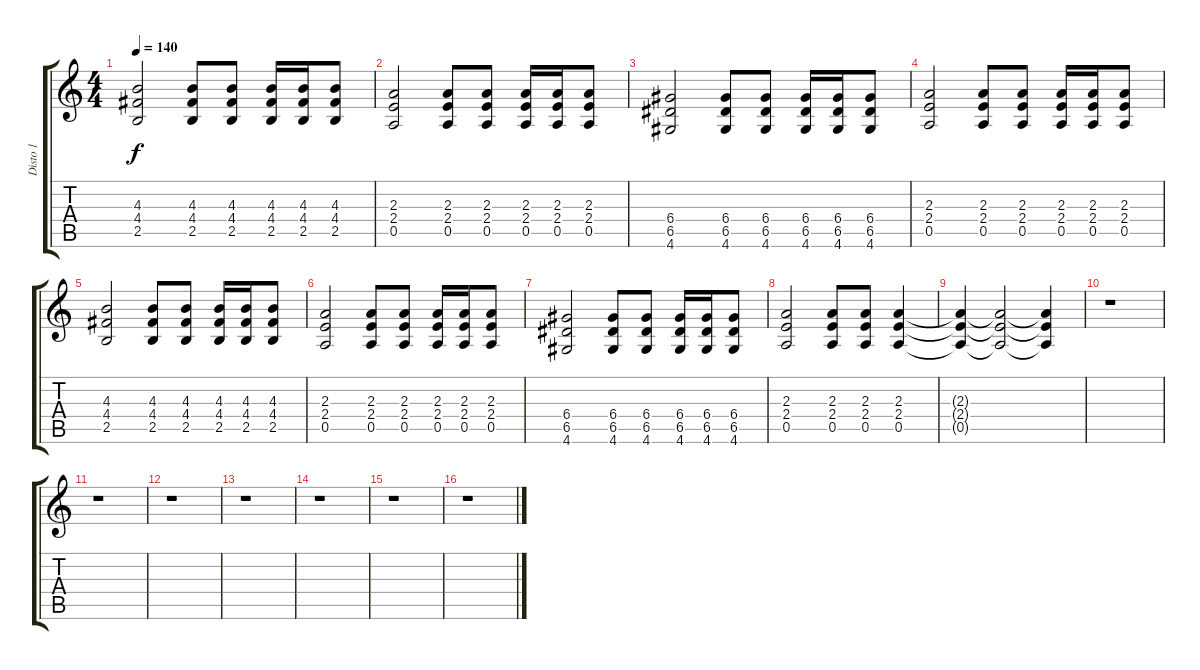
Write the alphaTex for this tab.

\track ("Disto 1" "Disto 1") {instrument distortionguitar}
\staff {score tabs}
\tuning (E4 B3 G3 D3 A2 E2) {hide}
\ts (4 4)
\tempo 140
\clef g2
\ks c
(4.3 4.4 2.5).2{dy f} (4.3 4.4 2.5).8 (4.3 4.4 2.5).8 (4.3 4.4 2.5).16 (4.3 4.4 2.5).16 (4.3 4.4 2.5).8 |
(2.3 2.4 0.5).2 (2.3 2.4 0.5).8 (2.3 2.4 0.5).8 (2.3 2.4 0.5).16 (2.3 2.4 0.5).16 (2.3 2.4 0.5).8 |
(6.4 6.5 4.6).2 (6.4 6.5 4.6).8 (6.4 6.5 4.6).8 (6.4 6.5 4.6).16 (6.4 6.5 4.6).16 (6.4 6.5 4.6).8 |
(2.3 2.4 0.5).2 (2.3 2.4 0.5).8 (2.3 2.4 0.5).8 (2.3 2.4 0.5).16 (2.3 2.4 0.5).16 (2.3 2.4 0.5).8 |
(4.3 4.4 2.5).2{volume 14} (4.3 4.4 2.5).8 (4.3 4.4 2.5).8 (4.3 4.4 2.5).16 (4.3 4.4 2.5).16 (4.3 4.4 2.5).8 |
(2.3 2.4 0.5).2 (2.3 2.4 0.5).8 (2.3 2.4 0.5).8 (2.3 2.4 0.5).16 (2.3 2.4 0.5).16 (2.3 2.4 0.5).8 |
(6.4 6.5 4.6).2 (6.4 6.5 4.6).8 (6.4 6.5 4.6).8 (6.4 6.5 4.6).16 (6.4 6.5 4.6).16 (6.4 6.5 4.6).8 |
(2.3 2.4 0.5).2 (2.3 2.4 0.5).8 (2.3 2.4 0.5).8 (2.3 2.4 0.5).4 |
(2.3{t} 2.4{t} 0.5{t}).4 (2.3{t} 2.4{t} 0.5{t}).2 (2.3{t} 2.4{t} 0.5{t}).4 |
r.1 |
r.1 |
r.1 |
r.1 |
r.1 |
r.1 |
r.1
